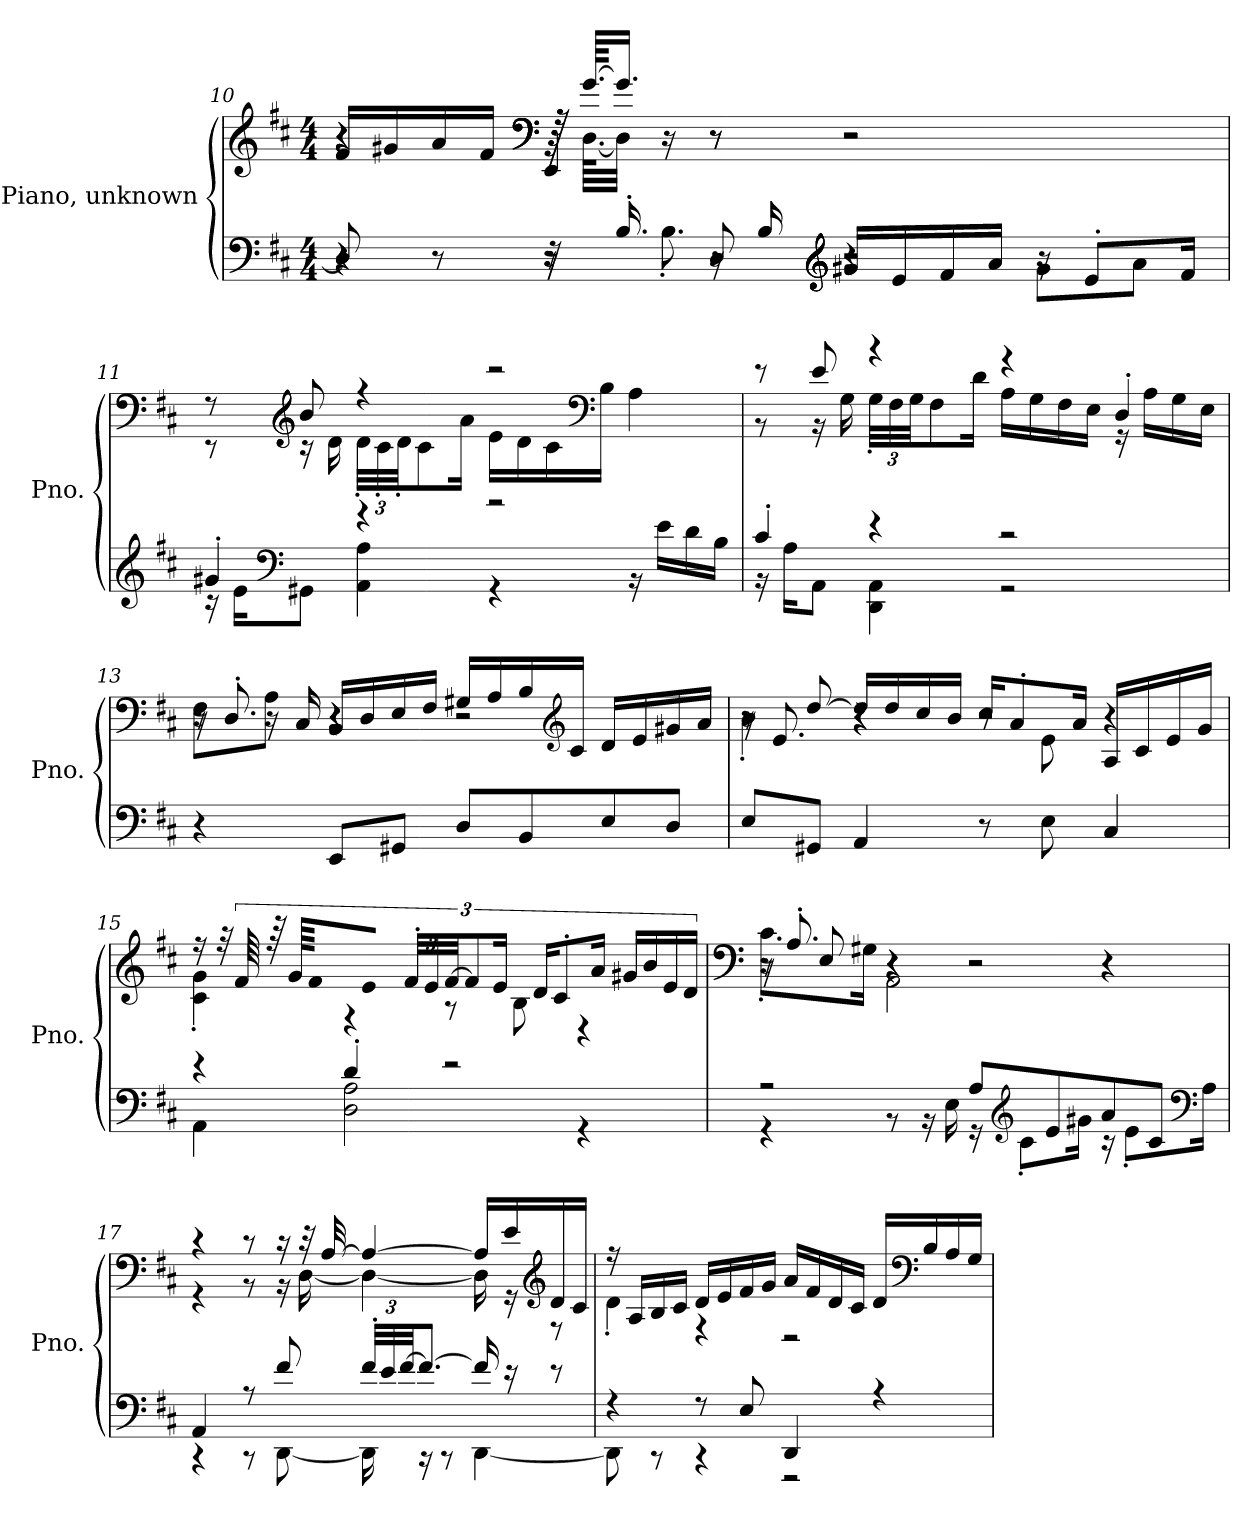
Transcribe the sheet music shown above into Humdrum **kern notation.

**kern	**kern
*part1	*part1
*staff2	*staff1
*I"Piano, unknown	*
*I'Pno.	*
!!LO:LB:g=z
*clefF4	*clefG2
*k[f#c#]	*k[f#c#]
*M4/4	*M4/4
=10	=10
*^	*^
*	*^	*	*^
8D/]	4r	4r	16f#/LL	4r	4r
.	.	.	16g#X/	.	.
8r	.	.	16a/	.	.
.	.	.	16f#/JJ	.	.
*	*	*	*clefF4	*	*
32r	16r	8r	128r	128r	4EE/
.	.	.	[64.g#/KKLL	[64.D\KLLL	.
16.B'/	.	.	16.g#/JJ]	32D\JJJ]	.
.	8.B'\	.	.	16r	.
16r	.	8D/	8r	8r	.
16B/	.	.	.	.	.
*clefG2	*	*	*	*	*
16g#X/LL	4r	2r	2r	2r	2r
16e/	.	.	.	.	.
16f#/	.	.	.	.	.
16a/JJ	.	.	.	.	.
16r	8g#\L	.	.	.	.
8e'/L	.	.	.	.	.
.	8a\J	.	.	.	.
16f#/Jk	.	.	.	.	.
*	*v	*v	*	*	*
*	*	*	*v	*v
!!LO:PB:g=z
=11	=11	=11	=11
4g#X'/	16r	8r	8r
.	16e\KL	.	.
*clefF4	*	*clefG2	*
.	8GG#X\J	8b/	16r
.	.	.	16d\
*	*	*	*Xbrackettup
4r	4AA\ 4A\	4r	48d'\LLL
.	.	.	48c#'\
.	.	.	48d'\JJ
.	.	.	8c#\
.	.	.	16a\Jk
2r	4r	2r	16e\LL
.	.	.	16d\
.	.	.	16c#\
*	*	*clefF4	*
.	.	.	16B\JJ
.	16r	.	4A\
.	16e\LL	.	.
.	16d\	.	.
.	16B\JJ	.	.
=12	=12	=12	=12
4c#'/	16r	8r	8r
.	16A\KL	.	.
.	8AA\J	8e/	16r
.	.	.	16G\
4r	4DD\ 4AA\	4r	48G'\LLL
.	.	.	48F#\
.	.	.	48G\JJ
.	.	.	8F#\
.	.	.	16d\Jk
2r	2r	4r	16A\LL
.	.	.	16G\
.	.	.	16F#\
.	.	.	16E\JJ
.	.	4D'/	16r
.	.	.	16A\LL
.	.	.	16G\
.	.	.	16E\JJ
*v	*v	*	*
!!LO:LB:g=z
=13	=13	=13
*	*	*^
4r	8r	8F#\L	16r
.	.	.	8.D'/
.	16r	8A\J	.
.	16C#/	.	.
8EE/L	16BB/LL	4r	4r
.	16D/	.	.
8GG#X/J	16E/	.	.
.	16F#/JJ	.	.
8D/L	16G#X/LL	2r	2r
.	16A/	.	.
8BB/	16B/	.	.
*	*clefG2	*	*
.	16c#/JJ	.	.
8E/	16d/LL	.	.
.	16e/	.	.
8D/J	16g#X/	.	.
.	16a/JJ	.	.
=14	=14	=14	=14
8E/L	8r	4b'\	16r
.	.	.	8.e/
8GG#X/J	[8dd/	.	.
4AA/	16dd/LL]	4r	4r
.	16dd/	.	.
.	16cc#/	.	.
.	16b/JJ	.	.
8r	16cc#/KL	8r	2r
.	8a'/	.	.
8E\	.	8e\	.
.	16a/Jk	.	.
4C#/	16A/LL	4r	.
.	16c#/	.	.
.	16e/	.	.
.	16g/JJ	.	.
*	*	*v	*v
!!LO:LB:g=z
=15	=15	=15
*^	*	*
4r	4AA\	16r	4c#\' 4g\'
.	.	32r	.
*	*	*brackettup	*
.	.	96f#/	.
.	.	96r	.
.	.	96g/KKLL	.
.	.	16f#/	.
.	.	16e/JJ	.
*	*	*Xbrackettup	*
4d'/	2D\ 2A\	48f#'/LLL	4r
.	.	48e/	.
.	.	[48f#/JJ	.
.	.	8f#/]	.
.	.	16e/Jk	.
2r	.	16d/KL	8r
.	.	8c#'/	.
.	.	.	8B\
.	.	16a/Jk	.
.	4r	16g#X/LL	4r
.	.	16b/	.
.	.	16e/	.
.	.	16d/JJ	.
*	*	*v	*v
=16	=16	=16
*	*	*clefF4
*	*	*^
*	*	*	*^
2r	4r	16r	8.c#'\L	8r
.	.	8.A'/	.	.
.	.	.	.	8E/
.	.	.	16G#X\Jk	.
.	8r	4r	2AA\	4r
.	16r	.	.	.
.	16E\	.	.	.
8A/L	16r	2r	.	2r
*clefG2	*	*	*	*
.	8c#'\L	.	.	.
8e/	.	.	.	.
.	16g#X\Jk	.	.	.
8a/	16r	.	4r	.
.	8e'\L	.	.	.
8c#/J	.	.	.	.
*clefF4	*	*	*	*
.	16A\Jk	.	.	.
*	*	*	*v	*v
!!LO:LB:g=z
=17	=17	=17	=17
4AA/	4r	4r	4r
8r	8r	8r	8r
8f#/	[8DD\	16r	16r
.	.	32r	[16D\
.	.	[32A/	.
*Xbrackettup	*	*	*
48f#'/LLL	16DD\]	4A/_	4D\_
48e/	.	.	.
[48f#/JJ	.	.	.
8.f#/J_	16r	.	.
.	8r	.	.
16f#/]	[4DD\	16A/LL]	16D\]
16r	.	16e/	16r
*	*	*clefG2	*
8r	.	16d/	8r
.	.	16c#/JJ	.
=18	=18	=18	=18
4r	8DD\]	16r	4d'\
.	.	16A/LL	.
.	8r	16B/	.
.	.	16c#/JJ	.
8r	4r	16d/LL	4r
.	.	16e/	.
8E/	.	16f#/	.
.	.	16g/JJ	.
4DD/	2r	16a/LL	2r
.	.	16f#/	.
.	.	16d/	.
.	.	16c#/JJ	.
4r	.	16d/LL	.
*	*	*clefF4	*
.	.	16B/	.
.	.	16A/	.
.	.	16G/JJ	.
*v	*v	*	*
*	*v	*v
=	=
*-	*-
